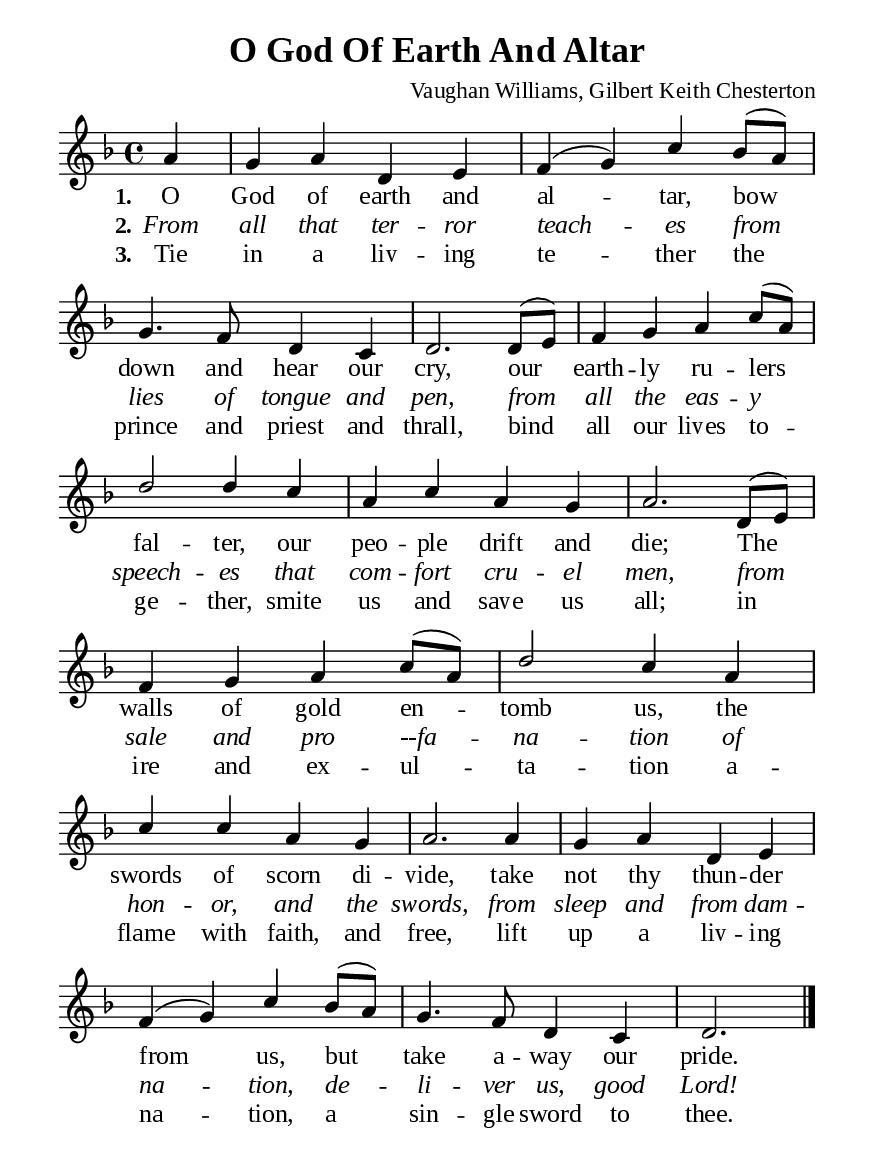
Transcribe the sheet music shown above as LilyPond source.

\version "2.18.2"

\header {
  title = "O God Of Earth And Altar"
  composer = "Vaughan Williams, Gilbert Keith Chesterton"
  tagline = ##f
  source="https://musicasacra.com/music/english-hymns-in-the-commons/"
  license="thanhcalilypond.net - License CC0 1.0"
}

global= {
  \key f \major
  \time 4/4
  \override Score.BarNumber.break-visibility = ##(#f #f #f)
  \override Lyrics.LyricSpace.minimum-distance = #3.0
}

\paper {
  #(set-paper-size "a5")
  top-margin = 10\mm
  bottom-marign = 10\mm
  left-margin = 10\mm
  right-margin = 10\mm
  indent = #0
  #(define fonts
	 (make-pango-font-tree "Liberation Serif"
	 		       "Liberation Serif"
			       "Liberation Serif"
			       (/ 20 20)))
  system-system-spacing = #'((basic-distance . 2) (padding . 2))
}

printItalic = \with {
  \override LyricText.font-shape = #'italic
}

% Verse music
musicVerseSoprano = \relative c'' {
                    \partial 4 a4 |
  %{	01	%} g a d, e |
  %{	02	%} f (g) c bes8 (a) |
  %{	03	%} g4. f8 d4 c |
  %{	04	%} d2. d8 (e) |
  %{	05	%} f4 g a c8 (a) |
  %{	06	%} d2 d4 c |
  %{	07	%} a c a g |
  %{	08	%} a2. d,8 (e) |
  %{	09	%} f4 g a c8 (a) |
  %{	10	%} d2 c4 a |
  %{	11	%} c c a g |
  %{	12	%} a2. a4 |
  %{	13	%} g a d, e |
  %{	14	%} f (g) c bes8 (a) |
  %{	15	%} g4. f8 d4 c |
                    d2. \bar "|."
}

% Verse lyrics
verseOne = \lyricmode {
  \set stanza = #"1."
  O God of earth and al -- tar, bow down and hear our cry,
  our earth -- ly ru -- lers fal -- ter, our peo -- ple drift and die;
  The walls of gold en -- tomb us, the swords of scorn di -- vide,
  take not thy thun -- der from us, but take a -- way our pride.
}

verseTwo = \lyricmode {
  \set stanza = #"2."
  From all that ter -- ror teach -- es from lies of tongue and pen,
  from all the eas -- y speech -- es that com -- fort cru -- el men,
  from sale and pro --fa -- na -- tion of hon -- or, and the swords,
  from sleep and from dam -- na -- tion, de -- li -- ver us, good Lord!
}

verseThree = \lyricmode {
  \set stanza = #"3."
  Tie in a liv -- ing te -- ther the prince and priest and thrall,
  bind all our lives to -- ge -- ther, smite us and save us all;
  in ire and ex -- ul -- ta -- tion a -- flame with faith, and free,
  lift up a liv -- ing na -- tion, a sin -- gle sword to thee.
}

% Layout
\score {
    \new ChoirStaff <<
      \new Staff <<
        \clef "treble"
        \new Voice = "sopranos" { \global \stemUp \slurUp \musicVerseSoprano }
      >>
      \new Lyrics \lyricsto sopranos \verseOne
      \new Lyrics \printItalic \lyricsto sopranos \verseTwo
      \new Lyrics \lyricsto sopranos \verseThree
    >>
}
